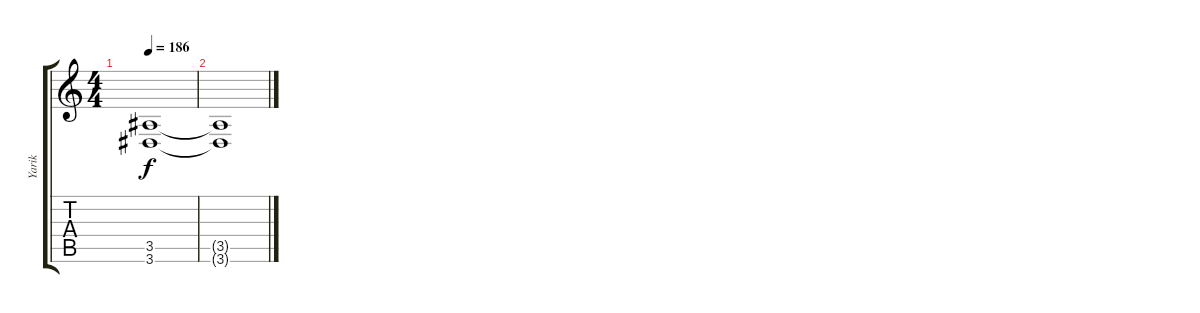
\track ("Yarik" "Yarik") {instrument distortionguitar}
\staff {score tabs}
\tuning (D4 A3 F3 C3 G2 C2) {hide}
\ts (4 4)
\tempo 186
\clef g2
\ks c
(3.5 3.6).1{dy f} |
(3.5{t} 3.6{t}).1
